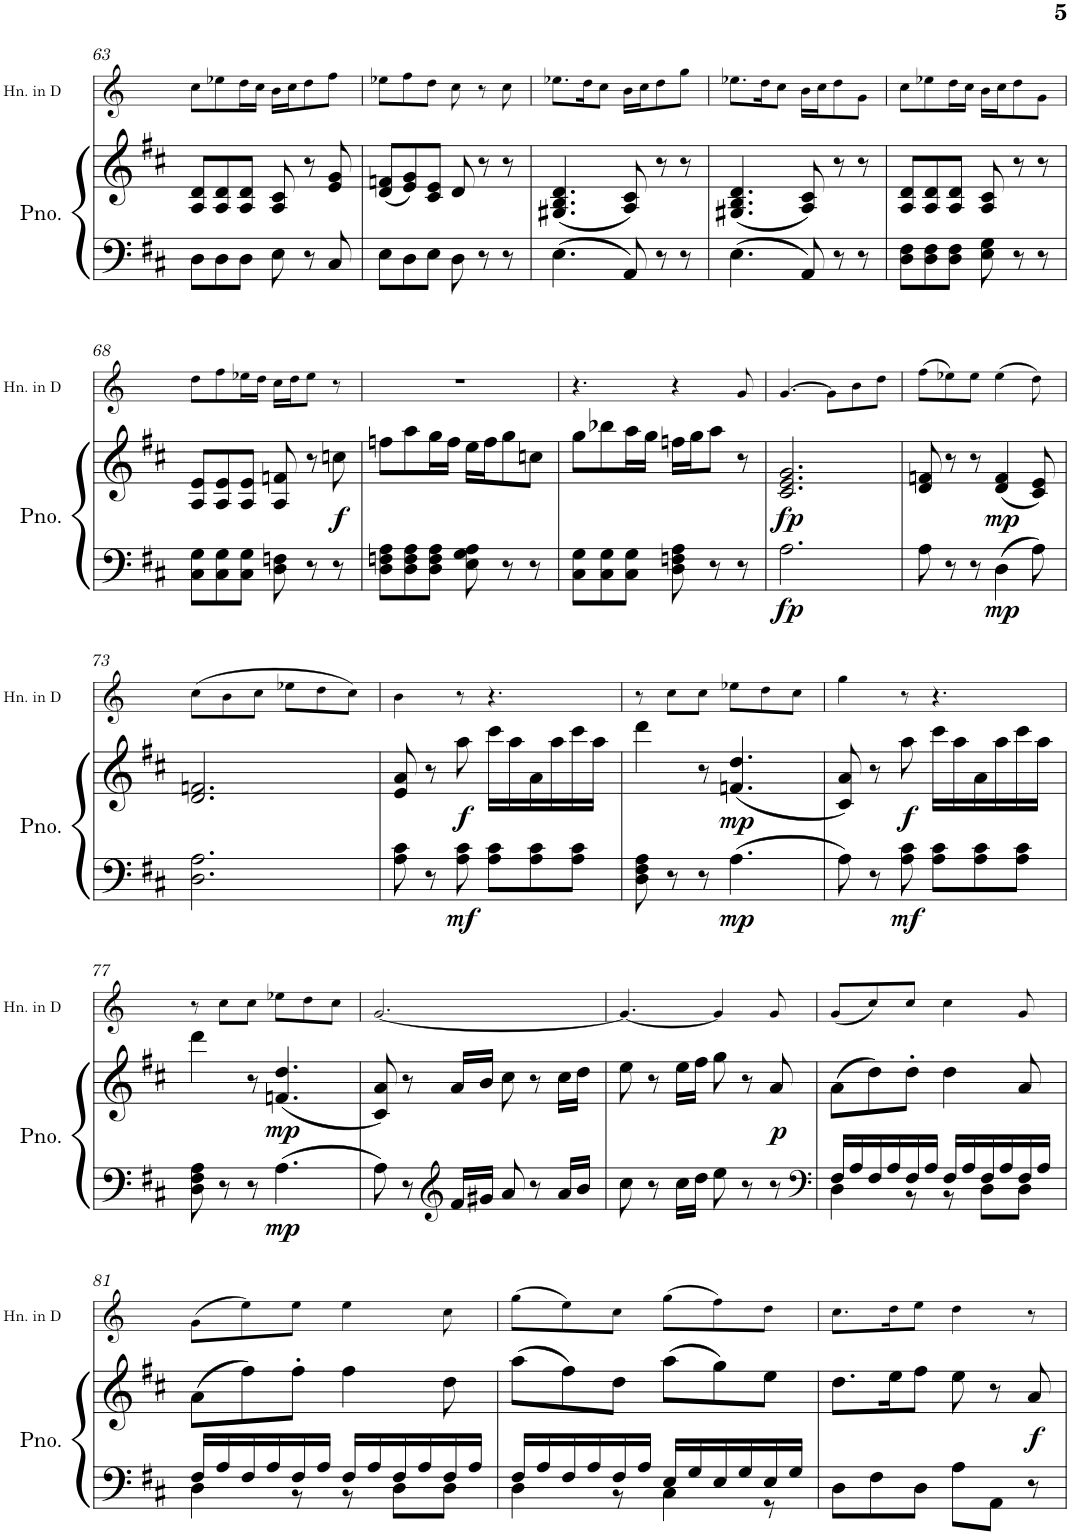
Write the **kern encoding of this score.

**kern	**kern	**dynam	**kern
*part2	*part2	*part2	*part1
*staff3	*staff2	*staff2/3	*staff1
*I"Piano	*	*	*I"Horn in D
*I'Pno.	*	*	*I'Hn. in D
!!LO:PB:g=z
*clefF4	*clefG2	*	*clefG2
*	*	*	*Trd5c10
*k[f#c#]	*k[f#c#]	*	*k[]
*M6/8	*M6/8	*	*M6/8
=63	=63	=63	=63
8D\L	8A/ 8d/L	.	8cc\L
8D\	8A/ 8d/	.	8ee-X\
8D\J	8A/ 8d/J	.	16dd\L
.	.	.	16cc\JJ
8E\	8A/ 8c#/	.	16b\LL
.	.	.	16cc\J
8r	8r	.	8dd\
8C#/	8e/ 8g/	.	8ff\J
=64	=64	=64	=64
8E\L	(8d/ 8fn/L	.	8ee-X\L
8D\	8e/ 8g/)	.	8ff\
8E\J	8c#/ 8e/J	.	8dd\J
8D\	8d/	.	8cc\
8r	8r	.	8r
8r	8r	.	8cc\
=65	=65	=65	=65
4.E\	(4.G#X/ 4.B/ 4.d/	.	8.ee-X\L
.	.	.	16dd\K
.	.	.	8cc\J
8AA/	8A/ 8c#/)	.	16b\LL
.	.	.	16cc\J
8r	8r	.	8dd\
8r	8r	.	8gg\J
=66	=66	=66	=66
4.E\	(4.G#X/ 4.B/ 4.d/	.	8.ee-X\L
.	.	.	16dd\K
.	.	.	8cc\J
8AA/	8A/ 8c#/)	.	16b\LL
.	.	.	16cc\J
8r	8r	.	8dd\
8r	8r	.	8g\J
=67	=67	=67	=67
8D\ 8F#\L	8A/ 8d/L	.	8cc\L
8D\ 8F#\	8A/ 8d/	.	8ee-X\
8D\ 8F#\J	8A/ 8d/J	.	16dd\L
.	.	.	16cc\JJ
8E\ 8G\	8A/ 8c#/	.	16b\LL
.	.	.	16cc\J
8r	8r	.	8dd\
8r	8r	.	8g\J
!!LO:LB:g=z
=68	=68	=68	=68
8C#\ 8G\L	8A/ 8e/L	.	8dd\L
8C#\ 8G\	8A/ 8e/	.	8ff\
8C#\ 8G\J	8A/ 8e/J	.	16ee-X\L
.	.	.	16dd\JJ
8D\ 8Fn\	8A/ 8fn/	.	16cc\LL
.	.	.	16dd\J
8r	8r	.	8ee-\J
!	!	!LO:DY:b	!
8r	8ccn\	f	8r
=69	=69	=69	=69
8D\ 8Fn\ 8A\L	8ffn\L	.	2.r
8D\ 8F\ 8A\	8aa\	.	.
8D\ 8F\ 8A\J	16gg\L	.	.
.	16ff\JJ	.	.
8E\ 8G\ 8A\	16ee\LL	.	.
.	16ff\J	.	.
8r	8gg\	.	.
8r	8ccn\J	.	.
=70	=70	=70	=70
8C#\ 8G\L	8gg\L	.	4.r
8C#\ 8G\	8bb-X\	.	.
8C#\ 8G\J	16aa\L	.	.
.	16gg\JJ	.	.
8D\ 8Fn\ 8A\	16ffn\LL	.	4r
.	16gg\J	.	.
8r	8aa\J	.	.
8r	8r	.	8g/
=71	=71	=71	=71
!	!	!LO:DY:b=2	!
!	!	!LO:DY:n=1:b	!
2.A\	2.c#/ 2.e/ 2.g/	fp fp	[4.g/
.	.	.	8g\L]
.	.	.	8b\
.	.	.	8dd\J
=72	=72	=72	=72
8A\	8d/ 8fn/	.	(8ff\L
8r	8r	.	8ee-X\)
8r	8r	.	8ee-\J
!	!	!LO:DY:b=2	!
!	!	!LO:DY:n=1:b	!
4D\	(4d/ 4f/	mp mp	(4ee-\
8A\	8c#/ 8e/)	.	8dd\)
!!LO:LB:g=z
=73	=73	=73	=73
2.D\ 2.A\	2.d/ 2.fn/	.	(8cc\L
.	.	.	8b\
.	.	.	8cc\J
.	.	.	8ee-X\L
.	.	.	8dd\
.	.	.	8cc\J)
=74	=74	=74	=74
8A\ 8c#\	8e/ 8a/	.	4b\
8r	8r	.	.
!	!	!LO:DY:b=2	!
!	!	!LO:DY:n=1:b	!
8A\ 8c#\	8aa\	mf f	8r
8A\ 8c#\L	16ccc#\LL	.	4.r
.	16aa\	.	.
8A\ 8c#\	16a\	.	.
.	16aa\	.	.
8A\ 8c#\J	16ccc#\	.	.
.	16aa\JJ	.	.
=75	=75	=75	=75
8D\ 8F#\ 8A\	4ddd\	.	8r
8r	.	.	8cc\L
8r	8r	.	8cc\J
!	!	!LO:DY:b=2	!
!	!	!LO:DY:n=1:b	!
4.A\	(4.fn/ 4.dd/	mp mp	8ee-X\L
.	.	.	8dd\
.	.	.	8cc\J
=76	=76	=76	=76
8A\	8c#/ 8a/)	.	4gg\
8r	8r	.	.
!	!	!LO:DY:b=2	!
!	!	!LO:DY:n=1:b	!
8A\ 8c#\	8aa\	mf f	8r
8A\ 8c#\L	16ccc#\LL	.	4.r
.	16aa\	.	.
8A\ 8c#\	16a\	.	.
.	16aa\	.	.
8A\ 8c#\J	16ccc#\	.	.
.	16aa\JJ	.	.
!!LO:LB:g=z
=77	=77	=77	=77
8D\ 8F#\ 8A\	4ddd\	.	8r
8r	.	.	8cc\L
8r	8r	.	8cc\J
!	!	!LO:DY:b=2	!
!	!	!LO:DY:n=1:b	!
4.A\	(4.fn/ 4.dd/	mp mp	8ee-X\L
.	.	.	8dd\
.	.	.	8cc\J
=78	=78	=78	=78
8A\	8c#/ 8a/)	.	[2.g/
8r	8r	.	.
*clefG2	*	*	*
16f#/LL	16a/LL	.	.
16g#X/JJ	16b/JJ	.	.
8a/	8cc#\	.	.
8r	8r	.	.
16a/LL	16cc#\LL	.	.
16b/JJ	16dd\JJ	.	.
=79	=79	=79	=79
8cc#\	8ee\	.	4.g/_
8r	8r	.	.
16cc#\LL	16ee\LL	.	.
16dd\JJ	16ff#\JJ	.	.
8ee\	8gg\	.	4g/]
8r	8r	.	.
!	!	!LO:DY:b	!
8r	8a/	p	8g/
=80	=80	=80	=80
*clefF4	*	*	*
*^	*	*	*
16F#/LL	4D\	(8a\L	.	(8g/L
16A/	.	.	.	.
16F#/	.	8dd\)	.	8cc/)
16A/	.	.	.	.
16F#/	8r	8dd'\J	.	8cc/J
16A/JJ	.	.	.	.
16F#/LL	8r	4dd\	.	4cc\
16A/	.	.	.	.
16F#/	8D\L	.	.	.
16A/	.	.	.	.
16F#/	8D\J	8a/	.	8g/
16A/JJ	.	.	.	.
!!LO:LB:g=z
=81	=81	=81	=81	=81
16F#/LL	4D\	(8a\L	.	(8g\L
16A/	.	.	.	.
16F#/	.	8ff#\)	.	8ee\)
16A/	.	.	.	.
16F#/	8r	8ff#'\J	.	8ee\J
16A/JJ	.	.	.	.
16F#/LL	8r	4ff#\	.	4ee\
16A/	.	.	.	.
16F#/	8D\L	.	.	.
16A/	.	.	.	.
16F#/	8D\J	8dd\	.	8cc\
16A/JJ	.	.	.	.
=82	=82	=82	=82	=82
16F#/LL	4D\	(8aa\L	.	(8gg\L
16A/	.	.	.	.
16F#/	.	8ff#\)	.	8ee\)
16A/	.	.	.	.
16F#/	8r	8dd\J	.	8cc\J
16A/JJ	.	.	.	.
16E/LL	4C#\	(8aa\L	.	(8gg\L
16G/	.	.	.	.
16E/	.	8gg\)	.	8ff\)
16G/	.	.	.	.
16E/	8r	8ee\J	.	8dd\J
16G/JJ	.	.	.	.
*v	*v	*	*	*
=83	=83	=83	=83
8D\L	8.dd\L	.	8.cc\L
8F#\	.	.	.
.	16ee\K	.	16dd\K
8D\J	8ff#\J	.	8ee\J
8A\L	8ee\	.	4dd\
8AA\J	8r	.	.
!	!	!LO:DY:b	!
8r	8a/	f	8r
=	=	=	=
*-	*-	*-	*-
